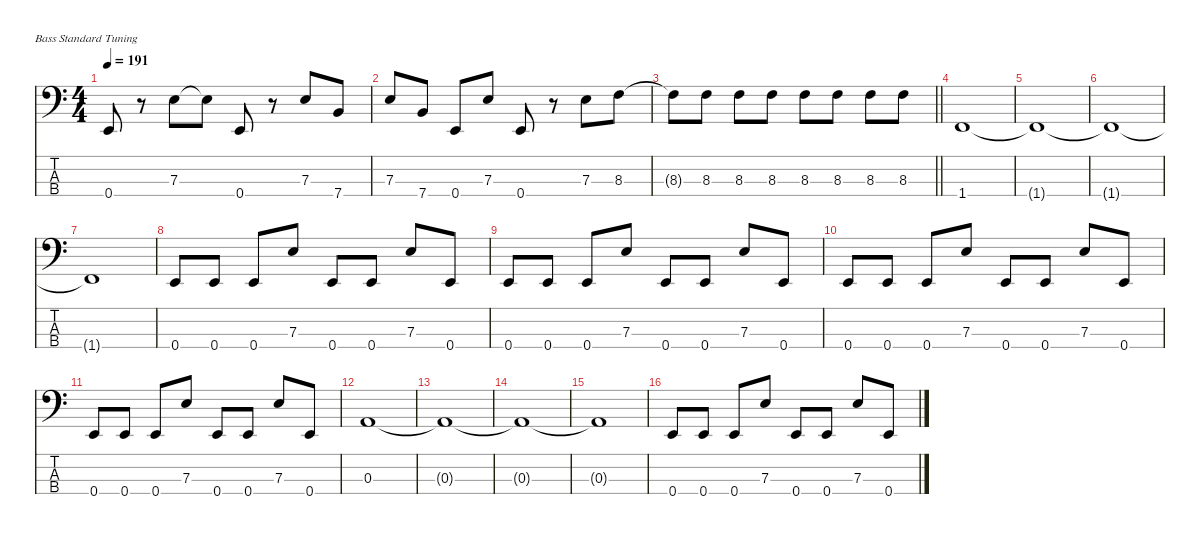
\defaultSystemsLayout 4
\hideDynamics
\bracketExtendMode nobrackets
\singleTrackTrackNamePolicy hidden
\multiTrackTrackNamePolicy hidden
\firstSystemTrackNameMode fullname
\firstSystemTrackNameOrientation horizontal
\otherSystemsTrackNameOrientation horizontal
\track ("Bass" "el.bs.") {instrument electricbassfinger}
\staff {score tabs}
\tuning (G2 D2 A1 E1)
\ts (4 4)
\tempo 191
\clef f4
\ks c
0.4.8{dy f beam Up} r.8{beam Up} 7.3.8{beam Down} 7.3{t}.8{beam Down} 0.4.8{beam Up} r.8{beam Up} 7.3.8{beam Up} 7.4.8{beam Up} |
7.3.8{beam Up} 7.4.8{beam Up} 0.4.8{beam Up} 7.3.8{beam Up} 0.4.8{beam Up} r.8{beam Up} 7.3.8{beam Down} 8.3.8{beam Down} |
\barLineRight lightlight
8.3{t}.8{beam Down} 8.3.8{beam Down} 8.3.8{beam Down} 8.3.8{beam Down} 8.3.8{beam Down} 8.3.8{beam Down} 8.3.8{beam Down} 8.3.8{beam Down} |
1.4.1{beam Up} |
1.4{t}.1{beam Up} |
1.4{t}.1{beam Up} |
1.4{t}.1{beam Up} |
0.4.8{beam Up} 0.4.8{beam Up} 0.4.8{beam Up} 7.3.8{beam Up} 0.4.8{beam Up} 0.4.8{beam Up} 7.3.8{beam Up} 0.4.8{beam Up} |
0.4.8{beam Up} 0.4.8{beam Up} 0.4.8{beam Up} 7.3.8{beam Up} 0.4.8{beam Up} 0.4.8{beam Up} 7.3.8{beam Up} 0.4.8{beam Up} |
0.4.8{beam Up} 0.4.8{beam Up} 0.4.8{beam Up} 7.3.8{beam Up} 0.4.8{beam Up} 0.4.8{beam Up} 7.3.8{beam Up} 0.4.8{beam Up} |
0.4.8{beam Up} 0.4.8{beam Up} 0.4.8{beam Up} 7.3.8{beam Up} 0.4.8{beam Up} 0.4.8{beam Up} 7.3.8{beam Up} 0.4.8{beam Up} |
0.3.1{beam Up} |
0.3{t}.1{beam Up} |
0.3{t}.1{beam Up} |
0.3{t}.1{beam Up} |
0.4.8{beam Up} 0.4.8{beam Up} 0.4.8{beam Up} 7.3.8{beam Up} 0.4.8{beam Up} 0.4.8{beam Up} 7.3.8{beam Up} 0.4.8{beam Up}
